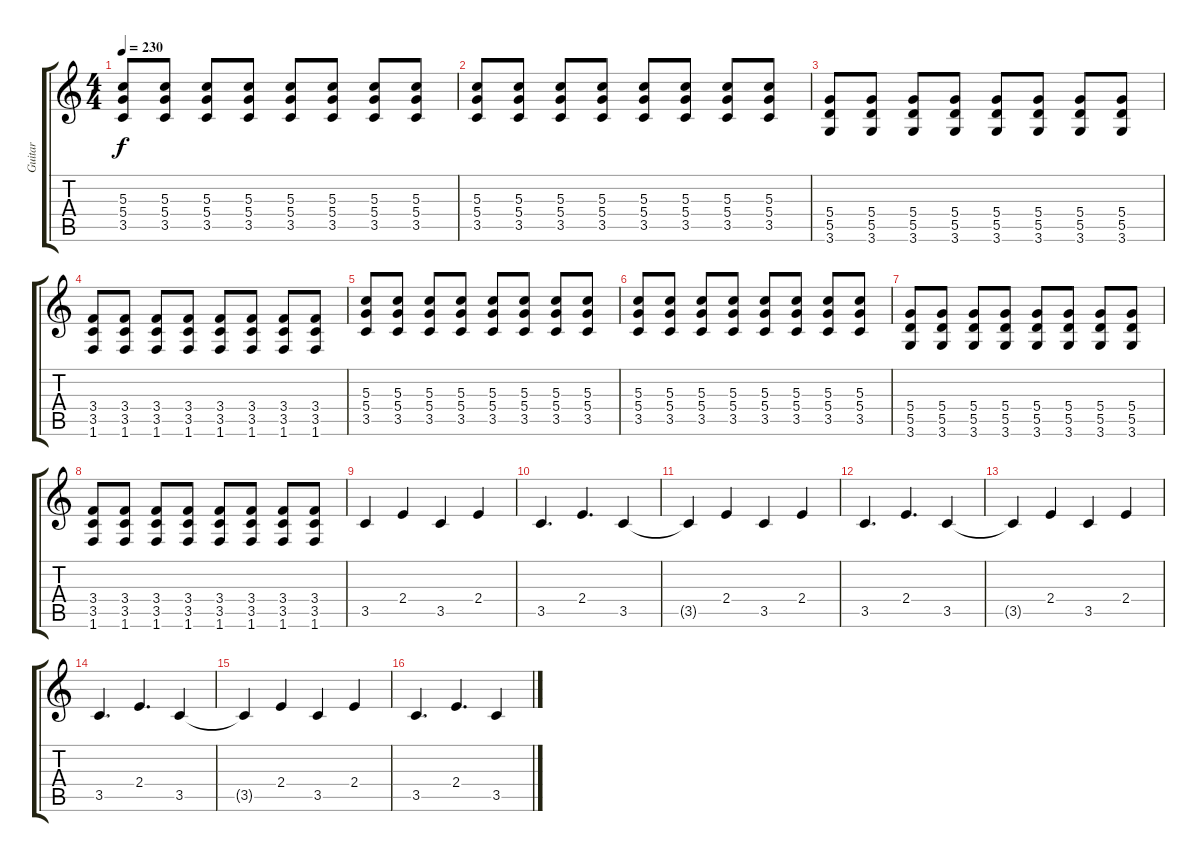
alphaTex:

\track ("Guitar" "Guitar") {instrument distortionguitar}
\staff {score tabs}
\tuning (E4 B3 G3 D3 A2 E2) {hide}
\ts (4 4)
\tempo 230
\clef g2
\ks c
(5.3 5.4 3.5).8{dy f} (5.3 5.4 3.5).8 (5.3 5.4 3.5).8 (5.3 5.4 3.5).8 (5.3 5.4 3.5).8 (5.3 5.4 3.5).8 (5.3 5.4 3.5).8 (5.3 5.4 3.5).8 |
(5.3 5.4 3.5).8 (5.3 5.4 3.5).8 (5.3 5.4 3.5).8 (5.3 5.4 3.5).8 (5.3 5.4 3.5).8 (5.3 5.4 3.5).8 (5.3 5.4 3.5).8 (5.3 5.4 3.5).8 |
(5.4 5.5 3.6).8 (5.4 5.5 3.6).8 (5.4 5.5 3.6).8 (5.4 5.5 3.6).8 (5.4 5.5 3.6).8 (5.4 5.5 3.6).8 (5.4 5.5 3.6).8 (5.4 5.5 3.6).8 |
(3.4 3.5 1.6).8 (3.4 3.5 1.6).8 (3.4 3.5 1.6).8 (3.4 3.5 1.6).8 (3.4 3.5 1.6).8 (3.4 3.5 1.6).8 (3.4 3.5 1.6).8 (3.4 3.5 1.6).8 |
(5.3 5.4 3.5).8 (5.3 5.4 3.5).8 (5.3 5.4 3.5).8 (5.3 5.4 3.5).8 (5.3 5.4 3.5).8 (5.3 5.4 3.5).8 (5.3 5.4 3.5).8 (5.3 5.4 3.5).8 |
(5.3 5.4 3.5).8 (5.3 5.4 3.5).8 (5.3 5.4 3.5).8 (5.3 5.4 3.5).8 (5.3 5.4 3.5).8 (5.3 5.4 3.5).8 (5.3 5.4 3.5).8 (5.3 5.4 3.5).8 |
(5.4 5.5 3.6).8 (5.4 5.5 3.6).8 (5.4 5.5 3.6).8 (5.4 5.5 3.6).8 (5.4 5.5 3.6).8 (5.4 5.5 3.6).8 (5.4 5.5 3.6).8 (5.4 5.5 3.6).8 |
(3.4 3.5 1.6).8 (3.4 3.5 1.6).8 (3.4 3.5 1.6).8 (3.4 3.5 1.6).8 (3.4 3.5 1.6).8 (3.4 3.5 1.6).8 (3.4 3.5 1.6).8 (3.4 3.5 1.6).8 |
3.5.4 2.4.4 3.5.4 2.4.4 |
3.5.4{d} 2.4.4{d} 3.5.4 |
3.5{t}.4 2.4.4 3.5.4 2.4.4 |
3.5.4{d} 2.4.4{d} 3.5.4 |
3.5{t}.4 2.4.4 3.5.4 2.4.4 |
3.5.4{d} 2.4.4{d} 3.5.4 |
3.5{t}.4 2.4.4 3.5.4 2.4.4 |
3.5.4{d} 2.4.4{d} 3.5.4
